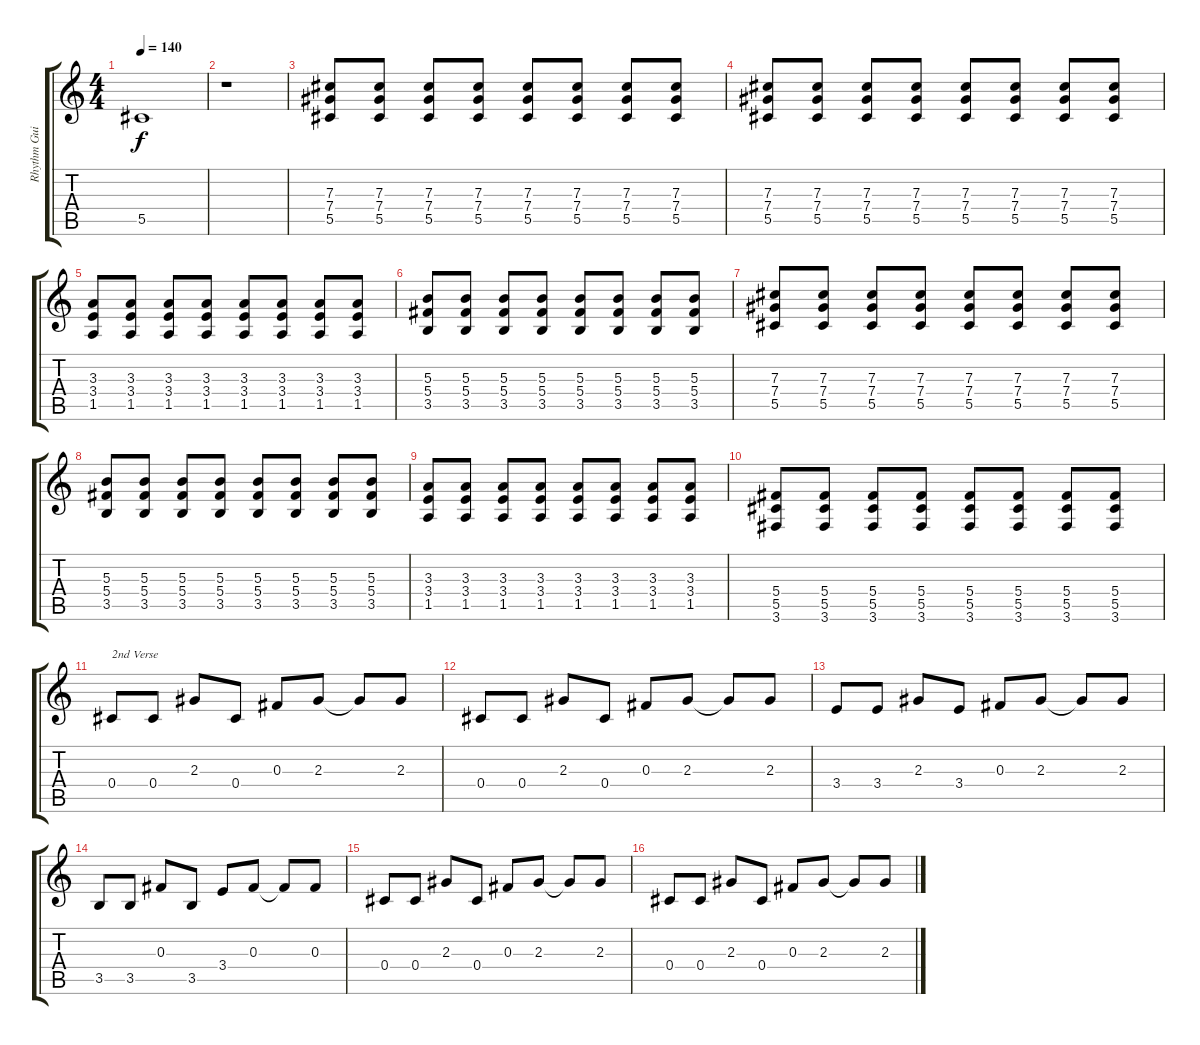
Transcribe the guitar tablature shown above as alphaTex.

\track ("Rhythm Guitar" "Rhythm Gui") {instrument distortionguitar}
\staff {score tabs}
\tuning (Eb4 Bb3 Gb3 Db3 Ab2 Eb2) {hide}
\ts (4 4)
\tempo 140
\clef g2
\ks c
5.5.1{dy f} |
r.1 |
(7.3 7.4 5.5).8{instrument distortionguitar} (7.3 7.4 5.5).8 (7.3 7.4 5.5).8 (7.3 7.4 5.5).8 (7.3 7.4 5.5).8 (7.3 7.4 5.5).8 (7.3 7.4 5.5).8 (7.3 7.4 5.5).8 |
(7.3 7.4 5.5).8 (7.3 7.4 5.5).8 (7.3 7.4 5.5).8 (7.3 7.4 5.5).8 (7.3 7.4 5.5).8 (7.3 7.4 5.5).8 (7.3 7.4 5.5).8 (7.3 7.4 5.5).8 |
(3.3 3.4 1.5).8 (3.3 3.4 1.5).8 (3.3 3.4 1.5).8 (3.3 3.4 1.5).8 (3.3 3.4 1.5).8 (3.3 3.4 1.5).8 (3.3 3.4 1.5).8 (3.3 3.4 1.5).8 |
(5.3 5.4 3.5).8 (5.3 5.4 3.5).8 (5.3 5.4 3.5).8 (5.3 5.4 3.5).8 (5.3 5.4 3.5).8 (5.3 5.4 3.5).8 (5.3 5.4 3.5).8 (5.3 5.4 3.5).8 |
(7.3 7.4 5.5).8 (7.3 7.4 5.5).8 (7.3 7.4 5.5).8 (7.3 7.4 5.5).8 (7.3 7.4 5.5).8 (7.3 7.4 5.5).8 (7.3 7.4 5.5).8 (7.3 7.4 5.5).8 |
(5.3 5.4 3.5).8 (5.3 5.4 3.5).8 (5.3 5.4 3.5).8 (5.3 5.4 3.5).8 (5.3 5.4 3.5).8 (5.3 5.4 3.5).8 (5.3 5.4 3.5).8 (5.3 5.4 3.5).8 |
(3.3 3.4 1.5).8 (3.3 3.4 1.5).8 (3.3 3.4 1.5).8 (3.3 3.4 1.5).8 (3.3 3.4 1.5).8 (3.3 3.4 1.5).8 (3.3 3.4 1.5).8 (3.3 3.4 1.5).8 |
(5.4 5.5 3.6).8 (5.4 5.5 3.6).8 (5.4 5.5 3.6).8 (5.4 5.5 3.6).8 (5.4 5.5 3.6).8 (5.4 5.5 3.6).8 (5.4 5.5 3.6).8 (5.4 5.5 3.6).8 |
0.4.8{txt "2nd Verse" instrument electricguitarmuted} 0.4.8 2.3.8 0.4.8 0.3.8 2.3.8 2.3{t}.8 2.3.8 |
0.4.8 0.4.8 2.3.8 0.4.8 0.3.8 2.3.8 2.3{t}.8 2.3.8 |
3.4.8 3.4.8 2.3.8 3.4.8 0.3.8 2.3.8 2.3{t}.8 2.3.8 |
3.5.8 3.5.8 0.3.8 3.5.8 3.4.8 0.3.8 0.3{t}.8 0.3.8 |
0.4.8 0.4.8 2.3.8 0.4.8 0.3.8 2.3.8 2.3{t}.8 2.3.8 |
0.4.8 0.4.8 2.3.8 0.4.8 0.3.8 2.3.8 2.3{t}.8 2.3.8
